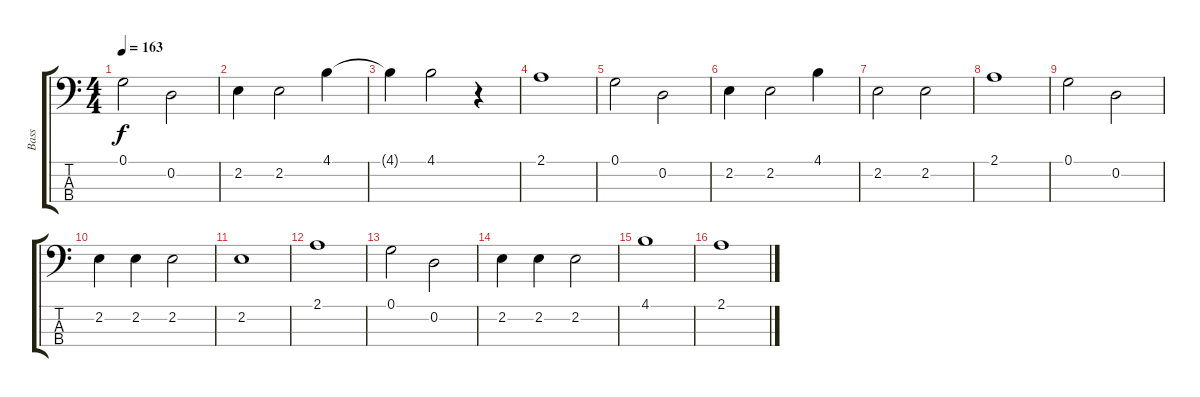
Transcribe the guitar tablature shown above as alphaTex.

\track ("Bass" "Bass") {instrument acousticbass}
\staff {score tabs}
\tuning (G2 D2 A1 E1) {hide}
\ts (4 4)
\tempo 163
\clef f4
\ks c
0.1.2{dy f} 0.2.2 |
2.2.4 2.2.2 4.1.4 |
4.1{t}.4 4.1.2 r.4 |
2.1.1 |
0.1.2 0.2.2 |
2.2.4 2.2.2 4.1.4 |
2.2.2 2.2.2 |
2.1.1 |
0.1.2 0.2.2 |
2.2.4 2.2.4 2.2.2 |
2.2.1 |
2.1.1 |
0.1.2 0.2.2 |
2.2.4 2.2.4 2.2.2 |
4.1.1 |
2.1.1
